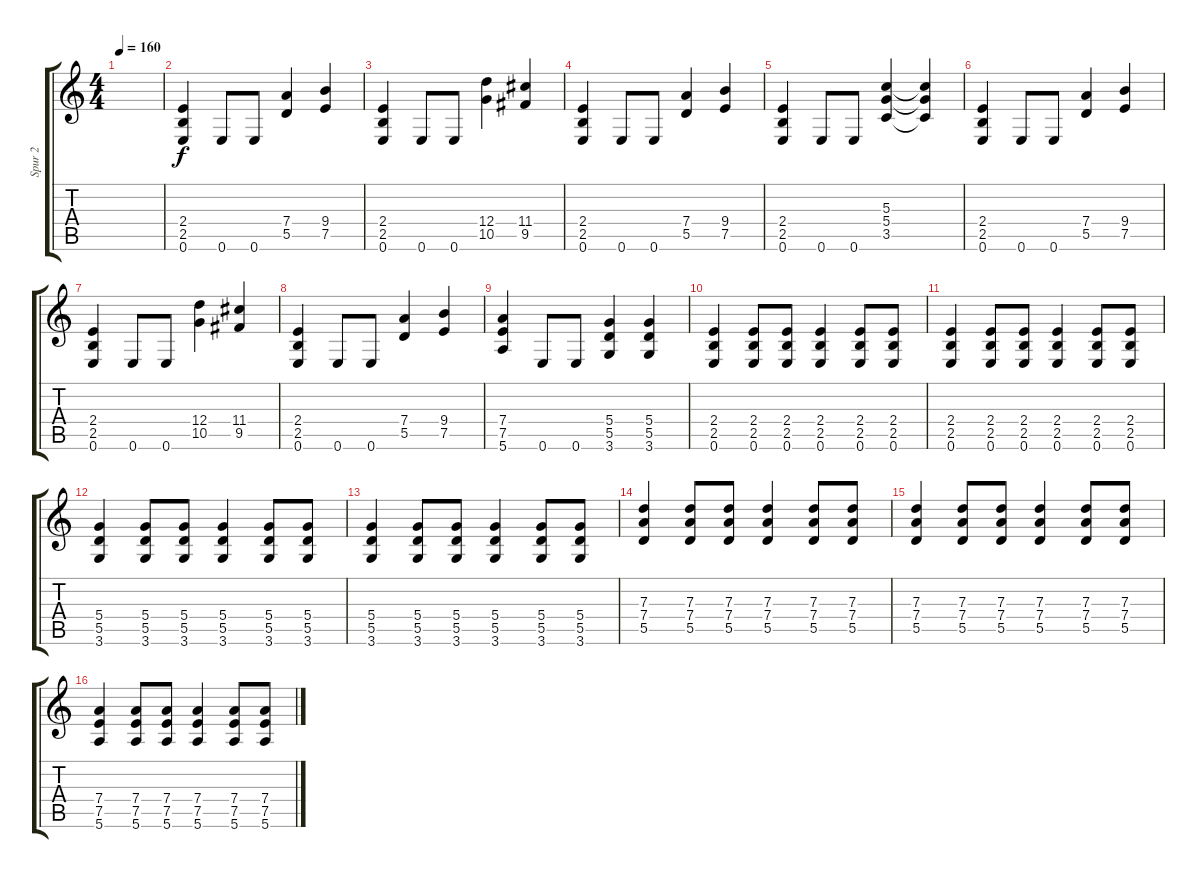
\track ("Spur 2" "Spur 2") {instrument distortionguitar}
\staff {score tabs}
\tuning (E4 B3 G3 D3 A2 E2) {hide}
\ts (4 4)
\tempo 160
\clef g2
\ks c
|
(2.4 2.5 0.6).4 0.6.8 0.6.8 (7.4 5.5).4 (9.4 7.5).4 |
(2.4 2.5 0.6).4 0.6.8 0.6.8 (12.4 10.5).4 (11.4 9.5).4 |
(2.4 2.5 0.6).4 0.6.8 0.6.8 (7.4 5.5).4 (9.4 7.5).4 |
(2.4 2.5 0.6).4 0.6.8 0.6.8 (5.3 5.4 3.5).4 (5.3{t} 5.4{t} 3.5{t}).4 |
(2.4 2.5 0.6).4 0.6.8 0.6.8 (7.4 5.5).4 (9.4 7.5).4 |
(2.4 2.5 0.6).4 0.6.8 0.6.8 (12.4 10.5).4 (11.4 9.5).4 |
(2.4 2.5 0.6).4 0.6.8 0.6.8 (7.4 5.5).4 (9.4 7.5).4 |
(7.4 7.5 5.6).4 0.6.8 0.6.8 (5.4 5.5 3.6).4 (5.4 5.5 3.6).4 |
(2.4 2.5 0.6).4 (2.4 2.5 0.6).8 (2.4 2.5 0.6).8 (2.4 2.5 0.6).4 (2.4 2.5 0.6).8 (2.4 2.5 0.6).8 |
(2.4 2.5 0.6).4 (2.4 2.5 0.6).8 (2.4 2.5 0.6).8 (2.4 2.5 0.6).4 (2.4 2.5 0.6).8 (2.4 2.5 0.6).8 |
(5.4 5.5 3.6).4 (5.4 5.5 3.6).8 (5.4 5.5 3.6).8 (5.4 5.5 3.6).4 (5.4 5.5 3.6).8 (5.4 5.5 3.6).8 |
(5.4 5.5 3.6).4 (5.4 5.5 3.6).8 (5.4 5.5 3.6).8 (5.4 5.5 3.6).4 (5.4 5.5 3.6).8 (5.4 5.5 3.6).8 |
(7.3 7.4 5.5).4 (7.3 7.4 5.5).8 (7.3 7.4 5.5).8 (7.3 7.4 5.5).4 (7.3 7.4 5.5).8 (7.3 7.4 5.5).8 |
(7.3 7.4 5.5).4 (7.3 7.4 5.5).8 (7.3 7.4 5.5).8 (7.3 7.4 5.5).4 (7.3 7.4 5.5).8 (7.3 7.4 5.5).8 |
(7.4 7.5 5.6).4 (7.4 7.5 5.6).8 (7.4 7.5 5.6).8 (7.4 7.5 5.6).4 (7.4 7.5 5.6).8 (7.4 7.5 5.6).8
